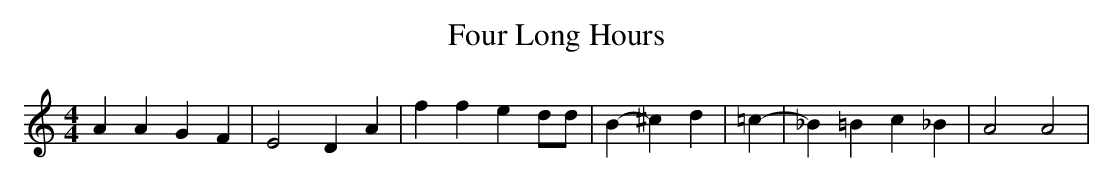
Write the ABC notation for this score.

X:1
T:Four Long Hours
M:4/4
L:1/4
K:C
 A A G F| E2 D A| f f e d/2d/2| B- ^c d| =c-| _B =B c _B| A2 A2|
